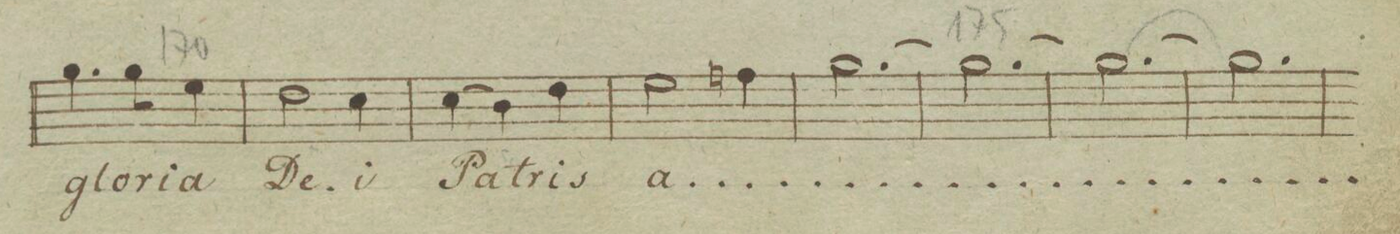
**kern	**text	**dynam
*I"Tenore	*	*
*clefC4	*	*
*k[b-e-]	*	*
*met(c)	*	*
*M3/4	*	*
4.f\	glo-	.
8f\	-ri-	.
4d\	-a	.
=171	=171	=171
2c\	De-	.
4B-\	-i	.
=172	=172	=172
(4B-\	Pa-	.
4A\)	.	.
4c\	-tris	.
=173	=173	=173
2d\	a	.
4en\	.	.
=174	=174	=174
[2.f\	.	.
=175	=175	=175
2.f\_	.	.
=176	=176	=176
2.f\_	.	.
=177	=177	=177
2.f\]	.	.
=178	=178	=178
*-	*-	*-
